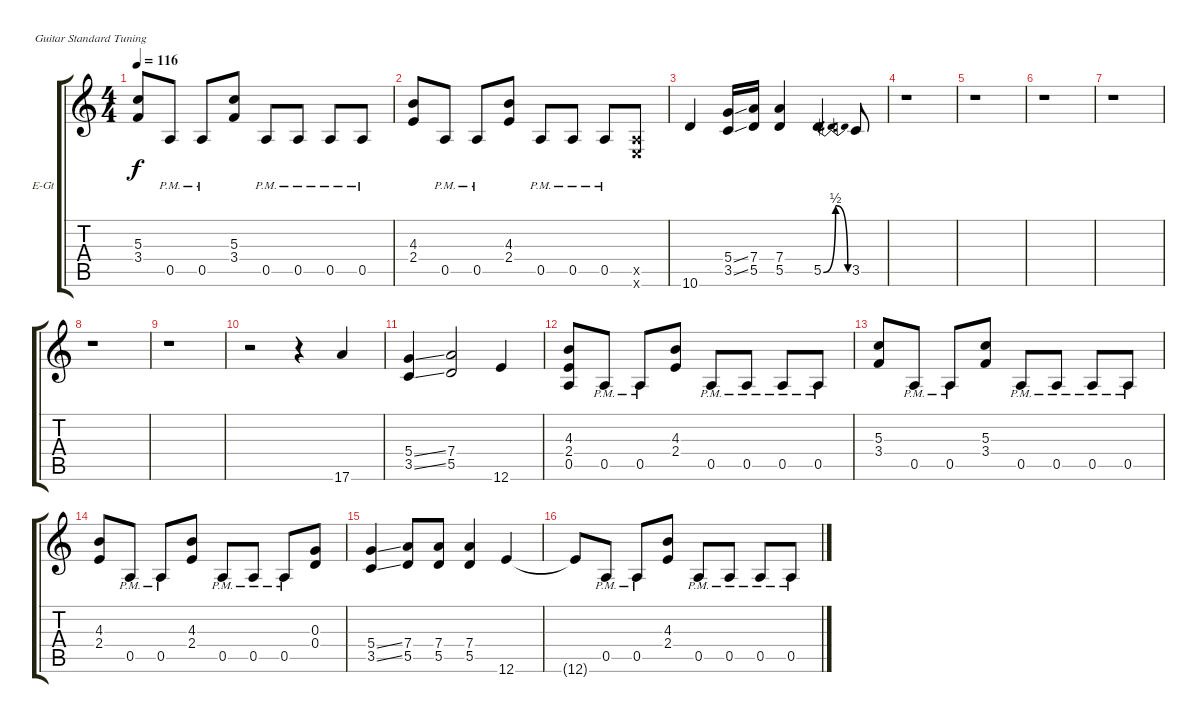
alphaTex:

\bracketExtendMode groupsimilarinstruments
\firstSystemTrackNameOrientation horizontal
\otherSystemsTrackNameOrientation horizontal
\track ("Distortion + Riffs" "E-Gt") {instrument distortionguitar}
\staff {score tabs}
\tuning (E4 B3 G3 D3 A2 E2)
\ts (4 4)
\tempo 116
\clef g2
\ks c
(5.3 3.4).8{dy f} 0.5{pm}.8 0.5{pm}.8 (5.3 3.4).8 0.5{pm}.8 0.5{pm}.8 0.5{pm}.8 0.5{pm}.8 |
(4.3 2.4).8 0.5{pm}.8 0.5{pm}.8 (4.3 2.4).8 0.5{pm}.8 0.5{pm}.8 0.5{pm}.8 (0.5{x} 0.6{x}).8 |
10.6.4 (5.4{ss} 3.5{ss}).16 (7.4 5.5).16 (7.4 5.5).4 5.5{be (bendrelease 0 0 30 2 30 2 60 0)}.4 3.5.8 |
r.1 |
r.1 |
r.1 |
r.1 |
r.1 |
r.1 |
r.2 r.4 17.6.4 |
(5.4{ss} 3.5{ss}).4 (7.4 5.5).2 12.6.4 |
(4.3 2.4 0.5).8 0.5{pm}.8 0.5{pm}.8 (4.3 2.4).8 0.5{pm}.8 0.5{pm}.8 0.5{pm}.8 0.5{pm}.8 |
(5.3 3.4).8 0.5{pm}.8 0.5{pm}.8 (5.3 3.4).8 0.5{pm}.8 0.5{pm}.8 0.5{pm}.8 0.5{pm}.8 |
(4.3 2.4).8 0.5{pm}.8 0.5{pm}.8 (4.3 2.4).8 0.5{pm}.8 0.5{pm}.8 0.5{pm}.8 (0.3 0.4).8 |
(5.4{ss} 3.5{ss}).4 (7.4 5.5).8 (7.4 5.5).8 (7.4 5.5).4 12.6.4 |
12.6{t}.8 0.5{pm}.8 0.5{pm}.8 (4.3 2.4).8 0.5{pm}.8 0.5{pm}.8 0.5{pm}.8 0.5{pm}.8
